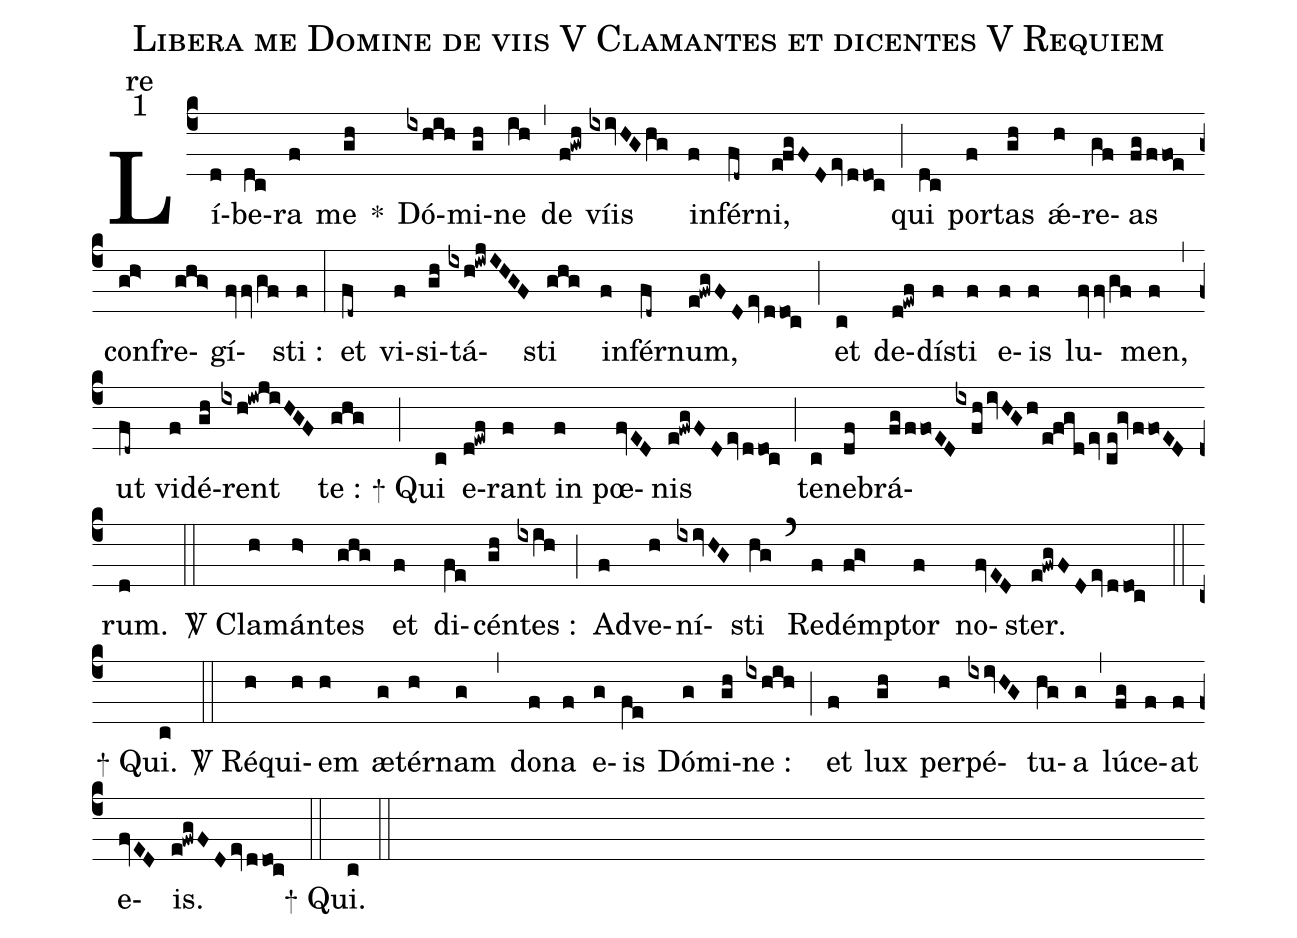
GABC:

name:Libera me Domine de viis V Clamantes et dicentes V Requiem;
office-part:re;
mode:1;
%%
(c4)Lí(d)be(dc)ra(f) me(gh) <sp>*</sp>() Dó(ixhih)mi(gh)ne(ih) (,) de(f!gwh) víis(ixivHGhg) in(f)fér(fd~)ni,(e!fgFDev/ddoc) (;)
qui(dc) por(f)tas(gh) ǽ(h)re(gf)as(fg/ffoe) con(gh>)fre(ghg>)gí(fvfvgf)sti :(f) (:)
et(fd~) vi(f)si(gh)tá(ixh!iwjIHGF)sti(ghg) in(f)fér(fd~)num,(e!fwgFDev/ddoc) (;)
et(c) de(d!ewf)dí(f)sti(f) e(f)is(f) lu(fvfvgf)men,(f) (,) ut(fd~) vi(f)dé(gh)rent(ixh!iwjiHGF) te :(ghg) (;)
<sp>+</sp> Qui(c) e(d!ewf)rant(f) in(f) pœ(fvED)nis(e!fwgFDev/ddoc) (;) te(c)ne(df)brá(fg/ffoED!ixfh/ivHGh/e!fgdev//ce!gv/ffoED)rum.(d) (::)

<sp>V/</sp> Cla(h)mán(h>)tes(ghg) et(f) di(fe)cén(gh)tes :(ixih) (;) Ad(f)ve(h)ní(ixivHG)sti(hg) (`) Red(f)ém(fg>)ptor(f) no(fvED)ster.(e!fwgFD/ev/ddoc) (::)
<sp>+</sp> Qui.(c) (::)
<sp>V/</sp> Ré(h)qui(h)em(h) æ(g)tér(h)nam(g) (,) do(f)na(f) e(g)is(fe) Dó(g)mi(gh)ne :(ixhih) (;) et(f) lux(gh) per(h)pé(ixivHG)tu(hg)a(g) (,) lú(fg)ce(f)at(f) e(fvED)is.(e!fwgFD/ev/ddoc) (::)
<sp>+</sp> Qui.(c) (::)
